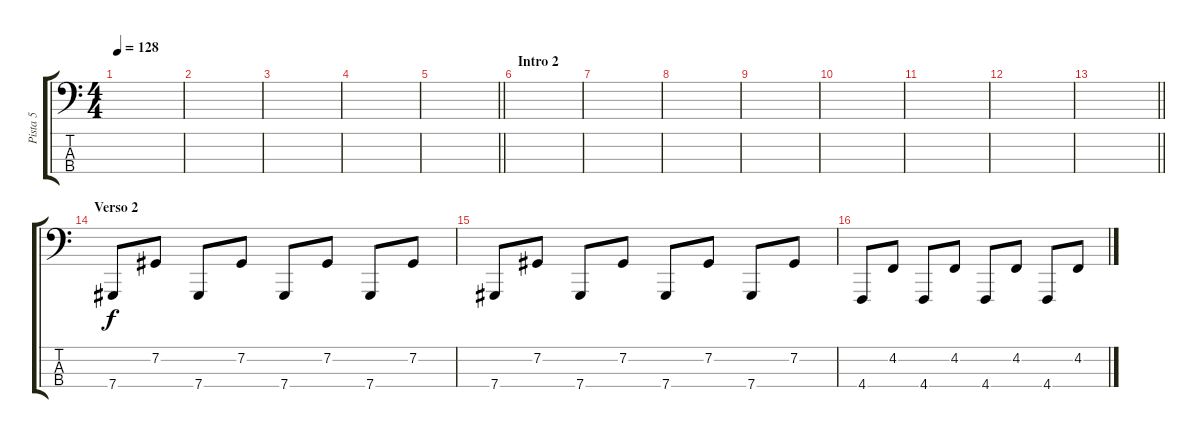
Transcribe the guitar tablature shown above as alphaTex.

\track ("Pista 5" "Pista 5") {instrument lead8bassandlead}
\staff {score tabs}
\tuning (Gb2 Db2 Ab1 Db1) {hide}
\ts (4 4)
\tempo 128
\clef f4
\ks c
|
|
|
|
\barLineRight lightlight
|
\section ("" "Intro 2")
|
|
|
|
|
|
|
\barLineRight lightlight
|
\section ("" "Verso 2")
7.4.8 7.2.8 7.4.8 7.2.8 7.4.8 7.2.8 7.4.8 7.2.8 |
7.4.8 7.2.8 7.4.8 7.2.8 7.4.8 7.2.8 7.4.8 7.2.8 |
4.4.8 4.2.8 4.4.8 4.2.8 4.4.8 4.2.8 4.4.8 4.2.8
